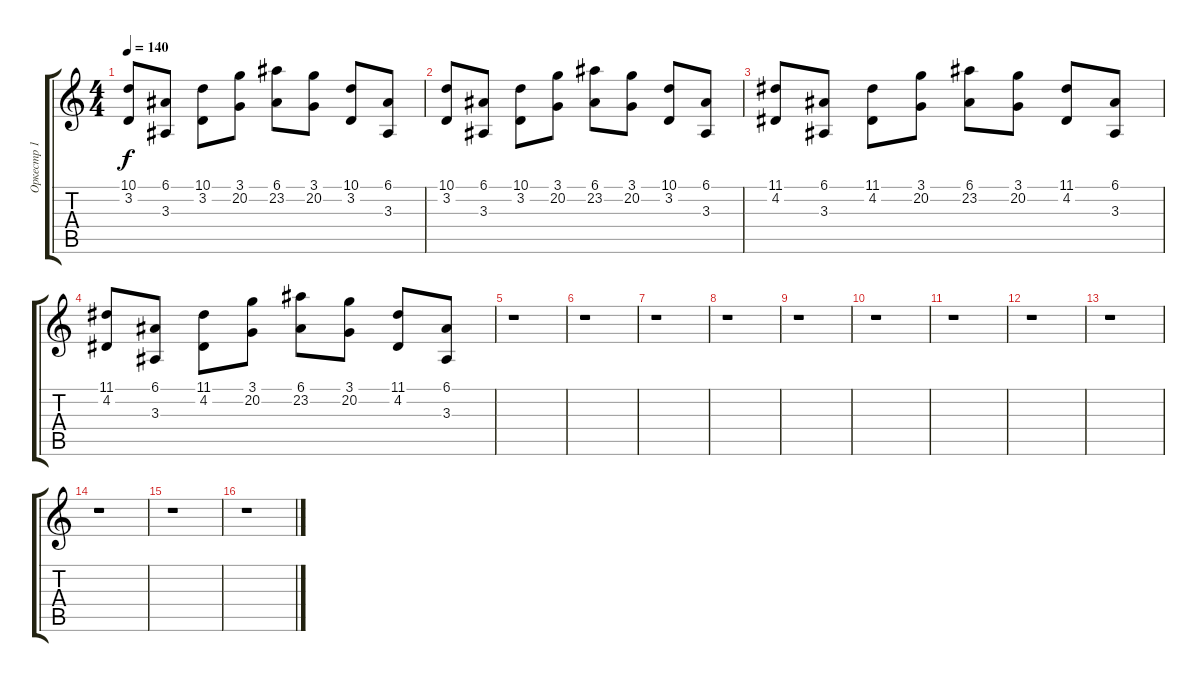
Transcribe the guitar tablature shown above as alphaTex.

\track ("Оркестр 1" "Оркестр 1") {instrument stringensemble1}
\staff {score tabs}
\tuning (E4 B3 G3 D3 A2 E2) {hide}
\ts (4 4)
\tempo 140
\clef g2
\ks c
(10.1 3.2).8{dy f} (6.1 3.3).8 (10.1 3.2).8 (3.1 20.2).8 (6.1 23.2).8 (3.1 20.2).8 (10.1 3.2).8 (6.1 3.3).8 |
(10.1 3.2).8 (6.1 3.3).8 (10.1 3.2).8 (3.1 20.2).8 (6.1 23.2).8 (3.1 20.2).8 (10.1 3.2).8 (6.1 3.3).8 |
(11.1 4.2).8 (6.1 3.3).8 (11.1 4.2).8 (3.1 20.2).8 (6.1 23.2).8 (3.1 20.2).8 (11.1 4.2).8 (6.1 3.3).8 |
(11.1 4.2).8 (6.1 3.3).8 (11.1 4.2).8 (3.1 20.2).8 (6.1 23.2).8 (3.1 20.2).8 (11.1 4.2).8 (6.1 3.3).8 |
r.1 |
r.1 |
r.1 |
r.1 |
r.1 |
r.1 |
r.1 |
r.1 |
r.1 |
r.1 |
r.1 |
r.1
